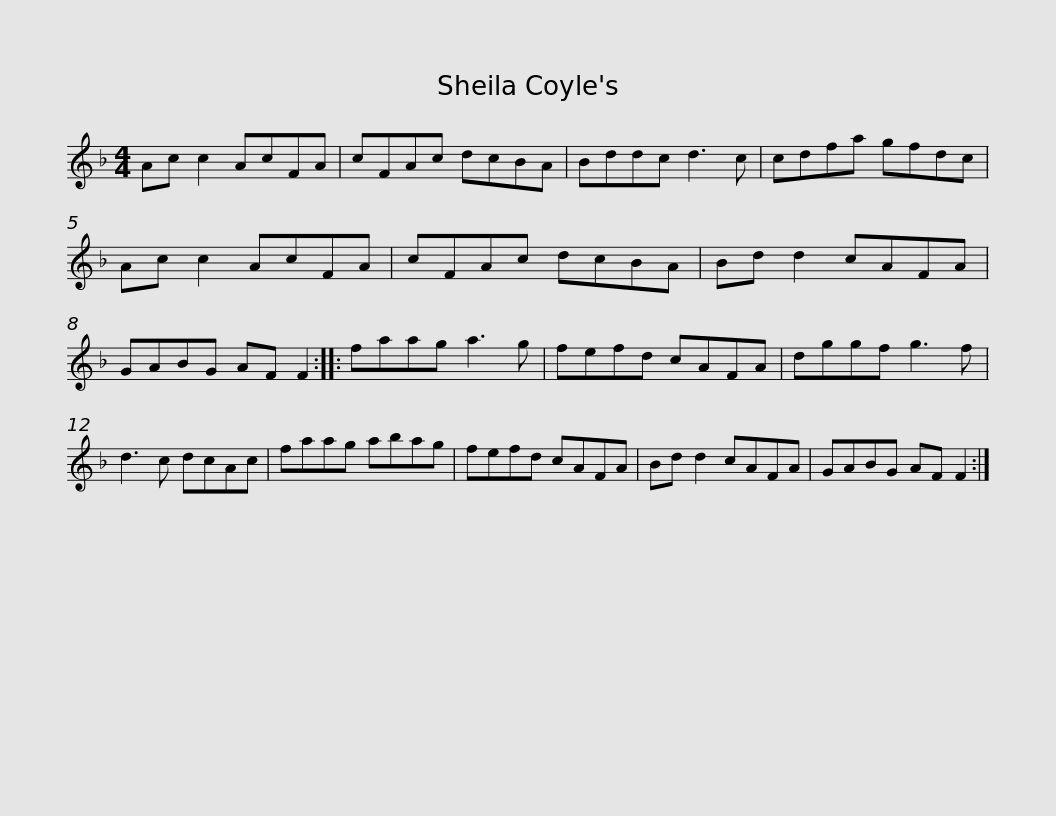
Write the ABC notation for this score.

X:1
L:1/8
M:4/4
I:linebreak $
K:F
V:1 treble
V:1
 Ac c2 AcFA | cFAc dcBA | Bddc d3 c | cdfa gfdc | Ac c2 AcFA | %5
 cFAc dcBA |$ Bd d2 cAFA | GABG AF F2 :: faag a3 g | fefd cAFA | %10
 dggf g3 f | d3 c dcAc |$ faag abag | fefd cAFA | Bd d2 cAFA | %15
 GABG AF F2 :| %16
